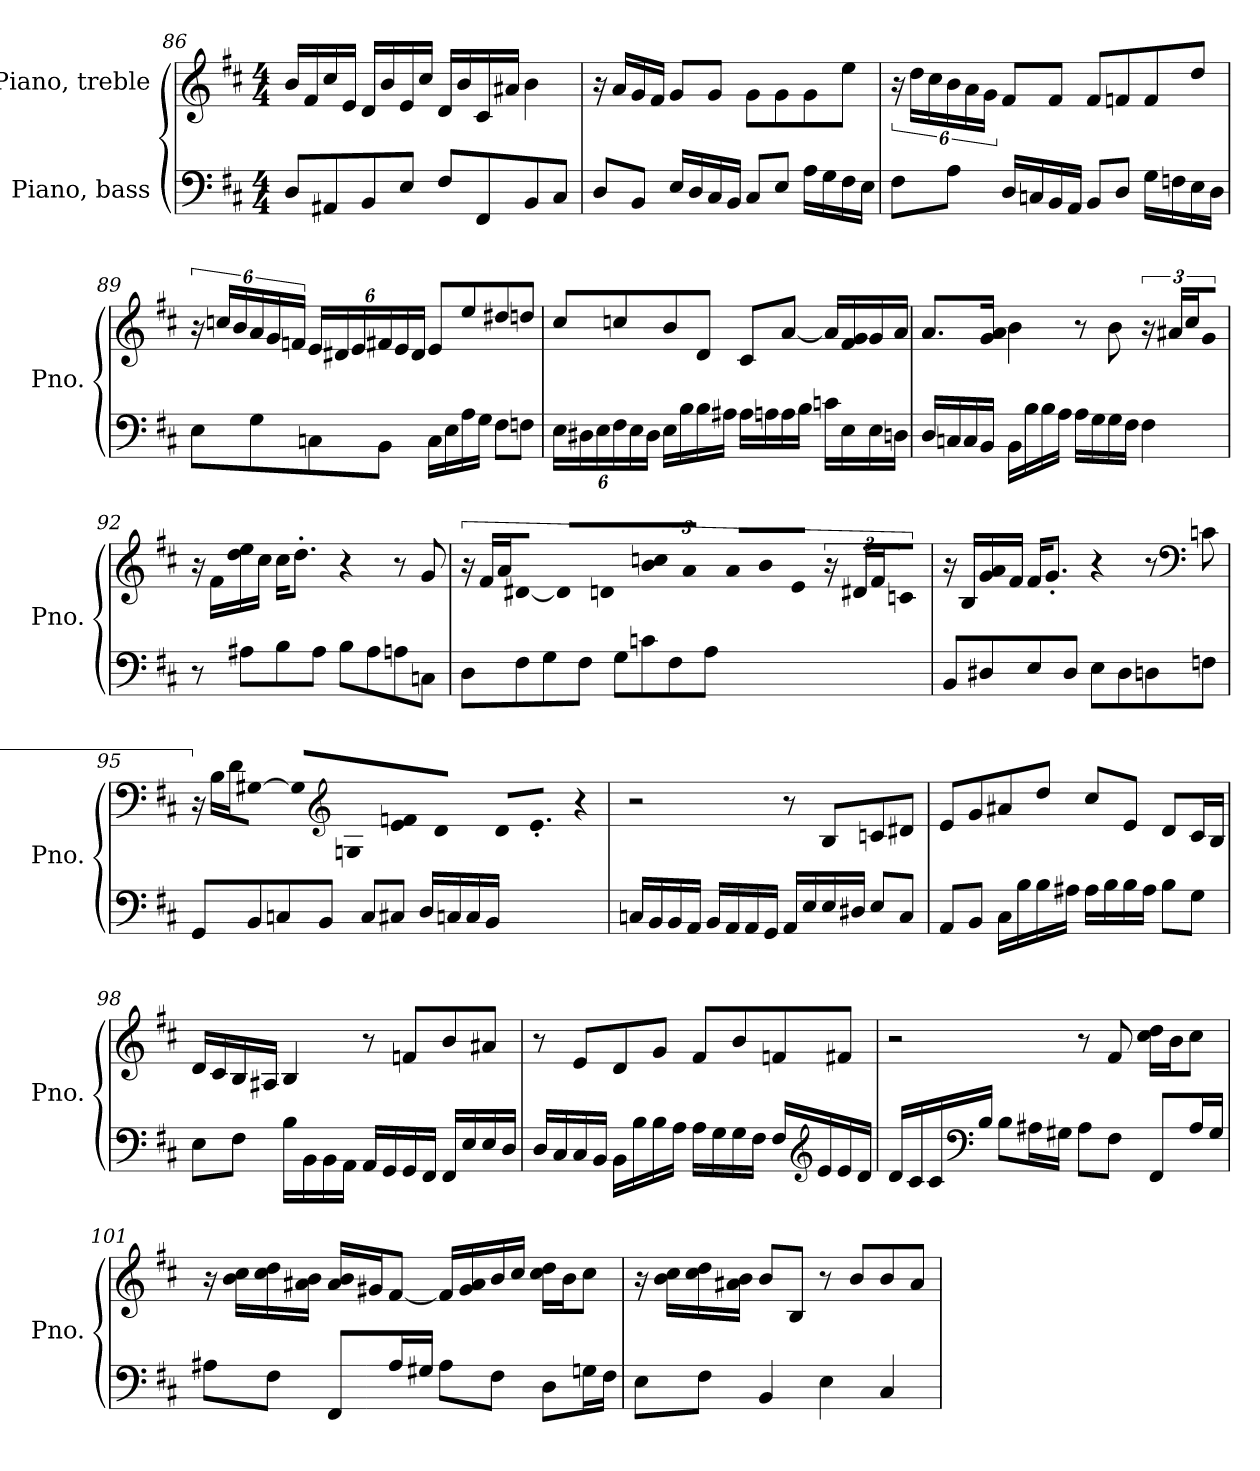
**kern	**kern
*part2	*part1
*staff2	*staff1
*I"Piano, bass	*I"Piano, treble
*I'Pno.	*I'Pno.
!!LO:LB:g=z
*clefF4	*clefG2
*k[f#c#]	*k[f#c#]
*M4/4	*M4/4
=86	=86
8D/L	16b/LL
.	16f#/
8AA#X/	16cc#/
.	16e/JJ
8BB/	16d/LL
.	16b/
8E/J	16e/
.	16cc#/JJ
8F#/L	16d/LL
.	16b/
8FF#/	16c#/
.	16a#X/JJ
8BB/	4b\
8C#/J	.
=87	=87
8D/L	16r
.	16a/LL
8BB/J	16g/
.	16f#/JJ
16E/LL	8g/L
16D/	.
16C#/	8g/J
16BB/JJ	.
8C#/L	8g\L
8E/J	8g\
16A\LL	8g\
16G\	.
16F#\	8ee\J
16E\JJ	.
!!LO:LB:g=z
=88	=88
8F#\L	24r
.	24dd\LL
.	24cc#\
*	*Xbrackettup
8A\J	24b\
.	24a\
.	24g\JJ
16D/LL	8f#/L
16Cn/	.
16BB/	8f#/J
16AA/JJ	.
8BB/L	8f#/L
8D/J	8fn/
16G\LL	8f/
16Fn\	.
16E\	8dd/J
16D\JJ	.
=89	=89
*	*brackettup
8E\L	24r
.	24ccn/LL
.	24b/
*	*Xbrackettup
8G\	24a/
.	24g/
.	24fn/JJ
8Cn\	24e/LL
.	24d#X/
.	24e/
8BB\J	24f#X/
.	24e/
.	24d#/JJ
16C\LL	8e/L
16E\	.
16A\	8ee/
16G\JJ	.
8F#\L	8dd#X/
8Fn\J	8ddn/J
!!LO:LB:g=z
=90	=90
*Xbrackettup	*
24E\LL	8cc#/L
24D#X\	.
24E\	.
24F#\	8ccn/
24E\	.
24D#\JJ	.
16E\LL	8b/
16B\	.
16B\	8d/J
16A#X\JJ	.
16A#\LL	8c#/L
16An\	.
16A\	[8a/J
16B\JJ	.
16cn\LL	16a/LL]
16E\	16f#/ 16g/
16E\	16g/
16Dn\JJ	16a/JJ
=91	=91
16D/LL	8.a/L
16Cn/	.
16C/	.
16BB/JJ	16g/ 16a/Jk
16BB\LL	4b\
16B\	.
16B\	.
16A\JJ	.
16A\LL	8r
16G\	.
16G\	8b\
16F#\JJ	.
*	*brackettup
4F#\	24r
.	24a#X/LL
.	24cc#/J
.	8g/J
!!LO:LB:g=z
=92	=92
8r	16r
.	16f#\LL
8A#X\L	16dd\ 16ee\
.	16cc#\JJ
8B\	16cc#\KL
.	8.dd'\J
8A#\J	.
8B\L	4r
8A#\	.
8An\	8r
8Cn\J	8g/
=93	=93
8D\L	24r
.	24f#/LL
.	24a/J
8F#\	[8d#X/J
8G\	16d#/LL]
.	16dn/
8F#\J	16b/ 16ccn/
.	16a/JJ
8G\L	16a/LL
.	16b/J
8cn\	8e/J
8F#\	24r
.	24d#X/LL
.	24f#/J
8A\J	8cn/J
!!LO:PB:g=z
=94	=94
8BB/L	16r
.	16B/LL
8D#X/	16g/ 16a/
.	16f#/JJ
8E/	16f#/KL
.	8.g'/J
8D#/J	.
8E\L	4r
8D#\	.
8Dn\	8r
*	*clefF4
8Fn\J	8cn\
=95	=95
8GG/L	24r
.	24B\LL
.	24d\J
8BB/	[8G#X\J
8Cn/	16G#/LL]
*	*clefG2
.	16Gn/
8BB/J	16e/ 16fn/
.	16d/JJ
8C/L	16d/KL
.	8.e'/J
8C#X/J	.
16D/LL	4r
16Cn/	.
16C/	.
16BB/JJ	.
!!LO:LB:g=z
=96	=96
16Cn/LL	2r
16BB/	.
16BB/	.
16AA/JJ	.
16BB/LL	.
16AA/	.
16AA/	.
16GG/JJ	.
16AA/LL	8r
16E/	.
16E/	8B/L
16D#X/JJ	.
8E/L	8cn/
8C/J	8d#X/J
=97	=97
8AA/L	8e/L
8BB/J	8g/
16C#\LL	8a#X/
16B\	.
16B\	8dd/J
16A#X\JJ	.
16A#\LL	8cc#/L
16B\	.
16B\	8e/J
16A#\JJ	.
8B\L	8d/L
8G\J	16c#/L
.	16B/JJ
!!LO:LB:g=z
=98	=98
8E\L	16d/LL
.	16c#/
8F#\J	16B/
.	16A#X/JJ
16B\LL	4B/
16BB\	.
16BB\	.
16AA\JJ	.
16AA/LL	8r
16GG/	.
16GG/	8fn/L
16FF#/JJ	.
16FF#/LL	8b/
16E/	.
16E/	8a#X/J
16D/JJ	.
=99	=99
16D/LL	8r
16C#/	.
16C#/	8e/L
16BB/JJ	.
16BB\LL	8d/
16B\	.
16B\	8g/J
16A\JJ	.
16A\LL	8f#/L
16G\	.
16G\	8b/
16F#\JJ	.
16F#/LL	8fn/
*clefG2	*
16e/	.
16e/	8f#X/J
16d/JJ	.
!!LO:LB:g=z
=100	=100
16d/LL	2r
16c#/	.
16c#/	.
*clefF4	*
16B/JJ	.
8B\L	.
16A#X\L	.
16G#X\JJ	.
8A#\L	8r
8F#\J	8f#/
8FF#/L	16cc#\ 16dd\LL
.	16b\J
16A#/L	8cc#\J
16G#/JJ	.
=101	=101
8A#X\L	16r
.	16b\ 16cc#\LL
8F#\J	16cc#\ 16dd\
.	16a#X\ 16b\JJ
8FF#/L	16a#/ 16b/LL
.	16g#X/J
16A#/L	[8f#/J
16G#X/JJ	.
8A#\L	16f#/LL]
.	16g#/ 16a#/
8F#\J	16b/
.	16cc#/JJ
8D\L	16cc#\ 16dd\LL
.	16b\J
16Gn\L	8cc#\J
16F#\JJ	.
!!LO:LB:g=z
=102	=102
8E\L	16r
.	16b\ 16cc#\LL
8F#\J	16cc#\ 16dd\
.	16a#X\ 16b\JJ
4BB/	8b/L
.	8B/J
4E\	8r
.	8b/L
4C#/	8b/
.	8a#/J
=	=
*-	*-
